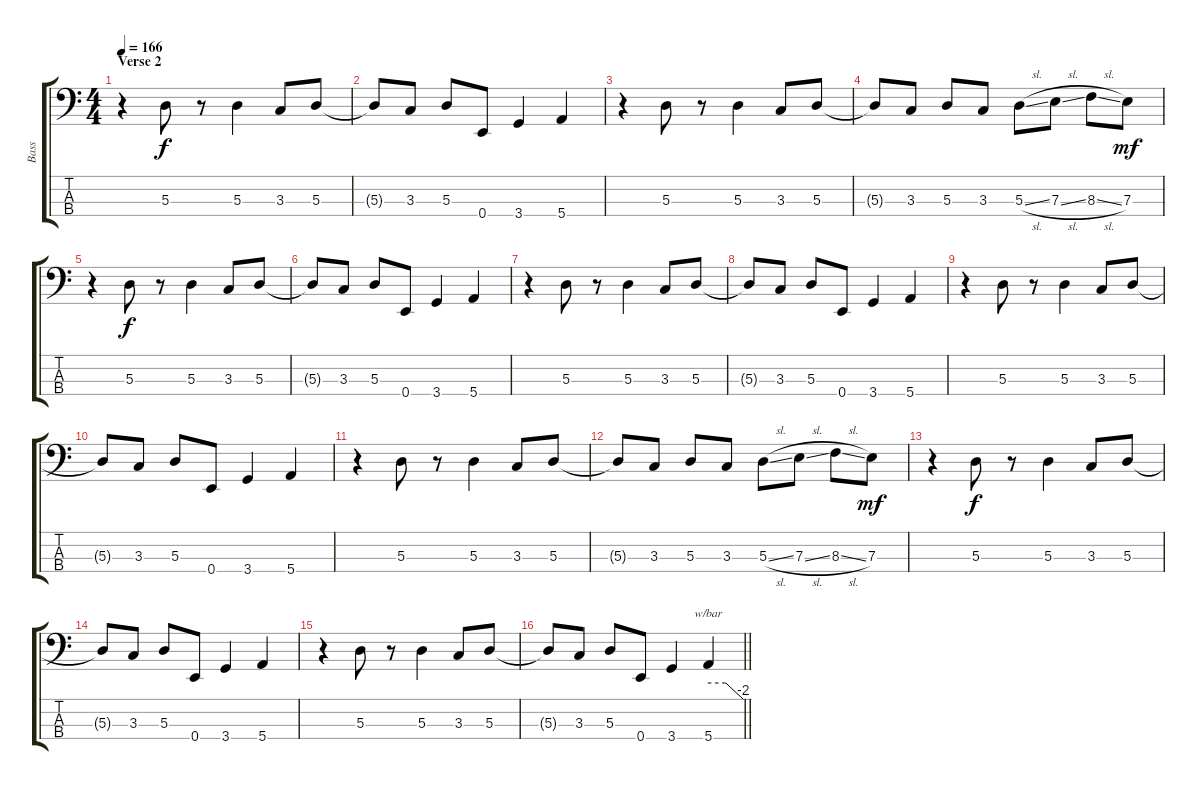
\track ("Bass" "Bass") {instrument electricbassfinger}
\staff {score tabs}
\tuning (G2 D2 A1 E1) {hide}
\ts (4 4)
\section ("" "Verse 2")
\tempo 166
\clef f4
\ks c
r.4{dy f} 5.3.8 r.8 5.3.4 3.3.8 5.3.8 |
5.3{t}.8 3.3.8 5.3.8 0.4.8 3.4.4 5.4.4 |
r.4 5.3.8 r.8 5.3.4 3.3.8 5.3.8 |
5.3{t}.8 3.3.8 5.3.8 3.3.8 5.3{sl}.8 7.3{sl}.8 8.3{sl}.8 7.3.8{dy mf} |
r.4 5.3.8{dy f} r.8 5.3.4 3.3.8 5.3.8 |
5.3{t}.8 3.3.8 5.3.8 0.4.8 3.4.4 5.4.4 |
r.4 5.3.8 r.8 5.3.4 3.3.8 5.3.8 |
5.3{t}.8 3.3.8 5.3.8 0.4.8 3.4.4 5.4.4 |
r.4 5.3.8 r.8 5.3.4 3.3.8 5.3.8 |
5.3{t}.8 3.3.8 5.3.8 0.4.8 3.4.4 5.4.4 |
r.4 5.3.8 r.8 5.3.4 3.3.8 5.3.8 |
5.3{t}.8 3.3.8 5.3.8 3.3.8 5.3{sl}.8 7.3{sl}.8 8.3{sl}.8 7.3.8{dy mf} |
r.4 5.3.8{dy f} r.8 5.3.4 3.3.8 5.3.8 |
5.3{t}.8 3.3.8 5.3.8 0.4.8 3.4.4 5.4.4 |
r.4 5.3.8 r.8 5.3.4 3.3.8 5.3.8 |
\barLineRight lightlight
5.3{t}.8 3.3.8 5.3.8 0.4.8 3.4.4 5.4.4{tbe (custom default 0 0 30 0 60 -8)}
